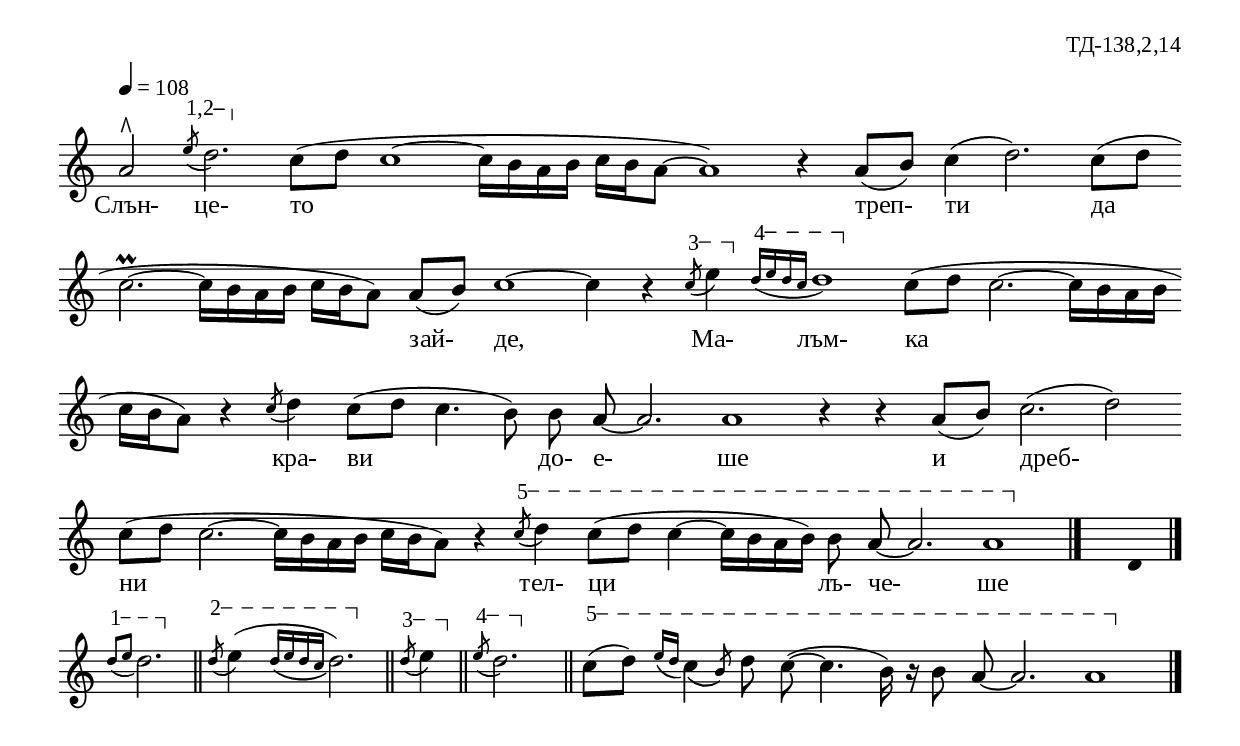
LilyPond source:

%{
td_138_2_14
%}

\include "td-preamble.ly"

\score {
\relative c'' {
\tempo 4 = 108
\cadenzaOn
\phrasingSlurDown
a2^\rtoe 
\varAB
\acciaccatura e'8\startTextSpan d2.\stopTextSpan 
c8([ d] c1~ c16[ b a b] c[ b a8]~ a1) r4 a8([ b]) c4( d2.)
\bar ""
c8([ d] \bar "" c2.\prall~ c16[ b a b] c[ b a8]) \bar "" a[( b]) \bar "" c1~ c4 r 
\bar ""
\varC
\acciaccatura c8\startTextSpan e4\stopTextSpan \bar ""
\varD
\acciaccatura { d16\startTextSpan[ e d c] } d1\stopTextSpan 
\bar ""
c8([ d]  \bar ""  c2.~ c16[ b a b] \bar "" c[ b a8]) r4 \bar ""
\acciaccatura c8 d4 \bar "" c8[( d] c4. b8) \bar ""
b\noBeam a~ a2. \bar "" a1 r4 r
\bar ""
a8([ b)]  \bar ""  c2.( d2)  \bar ""  c8([ d] c2.~ c16[ b a b] c[ b a8]) r4 \bar "" 
\varE
\acciaccatura c8\startTextSpan d4 c8([ d] c4~ c16[ b a b]) b8 a\noBeam~ a2. a1\stopTextSpan
 \bar "|." 
s4 \fixB d, \fixC
 \bar "|." 
%% s16 \clef treble
\varA
\acciaccatura { d'8\startTextSpan[ e8] } d2.\stopTextSpan \bar "||"
\varB
\acciaccatura d8\startTextSpan e4( \grace { d16[\( e d c] } d2.\stopTextSpan\)) \bar "||"
\varC
\acciaccatura d8\startTextSpan e4\stopTextSpan \bar "||"
\varD
\acciaccatura e8\startTextSpan d2.\stopTextSpan \bar "||"
\varE
c8\startTextSpan[( d]) \acciaccatura { e16[ d] } \afterGrace c4\( { \stdB b8\) \stdE }
d8\noBeam
c8(~ c4. b16) r16 b8 a\noBeam~ a2. a1\stopTextSpan
 \bar "|."  
}
\addlyrics { Слън- це- то треп- ти да зай- де, Ма- лъм- ка кра- ви до- е- ше
и дреб- ни тел- ци лъ- че- ше }
%
\layout {
   \context { 
	    \Staff \remove "Time_signature_engraver" } 
  indent = #0
  line-width = 190\mm
  ragged-right=##f
}
%
\midi { 
	\context {
		\Score tempoWholesPerMinute = #(ly:make-moment 108 4)
		}
	}
}
%
\header{
  opus = "ТД-138,2,14"
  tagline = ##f
}


